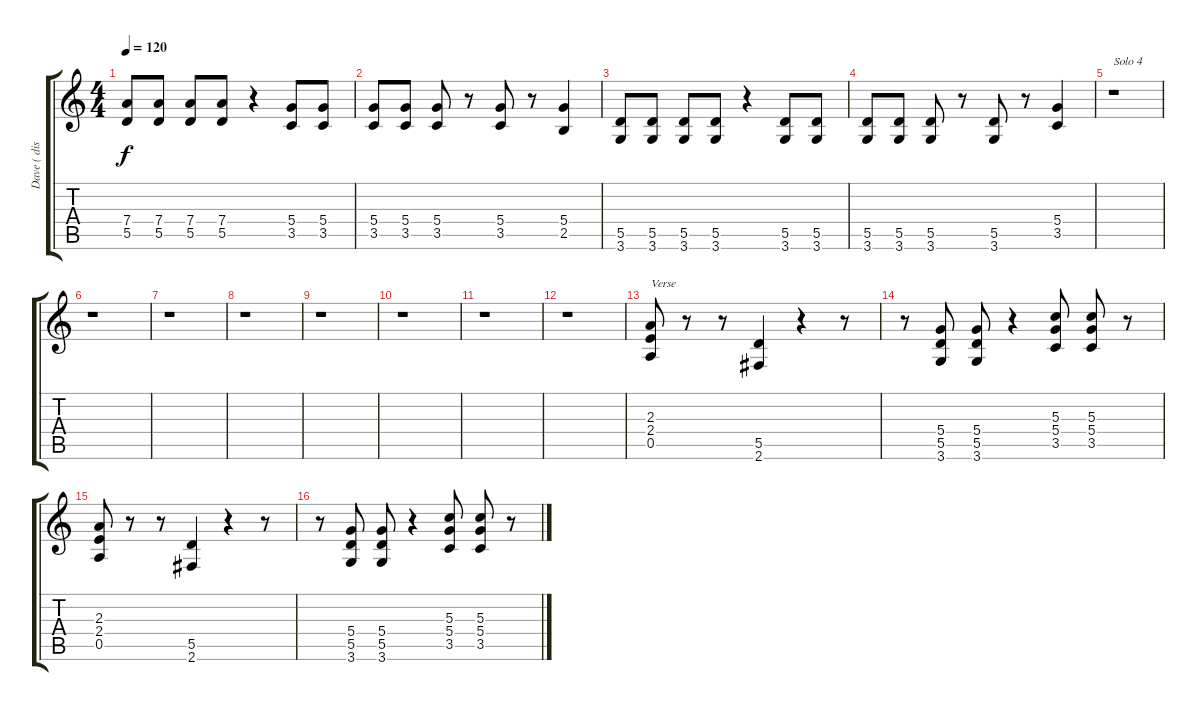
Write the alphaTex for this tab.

\track ("Dave ( distortion )" "Dave ( dis") {instrument distortionguitar}
\staff {score tabs}
\tuning (E4 B3 G3 D3 A2 E2) {hide}
\ts (4 4)
\tempo 120
\clef g2
\ks c
(7.4 5.5).8{dy f} (7.4 5.5).8 (7.4 5.5).8 (7.4 5.5).8 r.4 (5.4 3.5).8 (5.4 3.5).8 |
(5.4 3.5).8 (5.4 3.5).8 (5.4 3.5).8 r.8 (5.4 3.5).8 r.8 (5.4 2.5).4 |
(5.5 3.6).8 (5.5 3.6).8 (5.5 3.6).8 (5.5 3.6).8 r.4 (5.5 3.6).8 (5.5 3.6).8 |
(5.5 3.6).8 (5.5 3.6).8 (5.5 3.6).8 r.8 (5.5 3.6).8 r.8 (5.4 3.5).4 |
r.1{txt "Solo 4"} |
r.1 |
r.1 |
r.1 |
r.1 |
r.1 |
r.1 |
r.1 |
(2.3 2.4 0.5).8{txt "Verse"} r.8 r.8 (5.5 2.6).4 r.4 r.8 |
r.8 (5.4 5.5 3.6).8 (5.4 5.5 3.6).8 r.4 (5.3 5.4 3.5).8 (5.3 5.4 3.5).8 r.8 |
(2.3 2.4 0.5).8 r.8 r.8 (5.5 2.6).4 r.4 r.8 |
r.8 (5.4 5.5 3.6).8 (5.4 5.5 3.6).8 r.4 (5.3 5.4 3.5).8 (5.3 5.4 3.5).8 r.8
